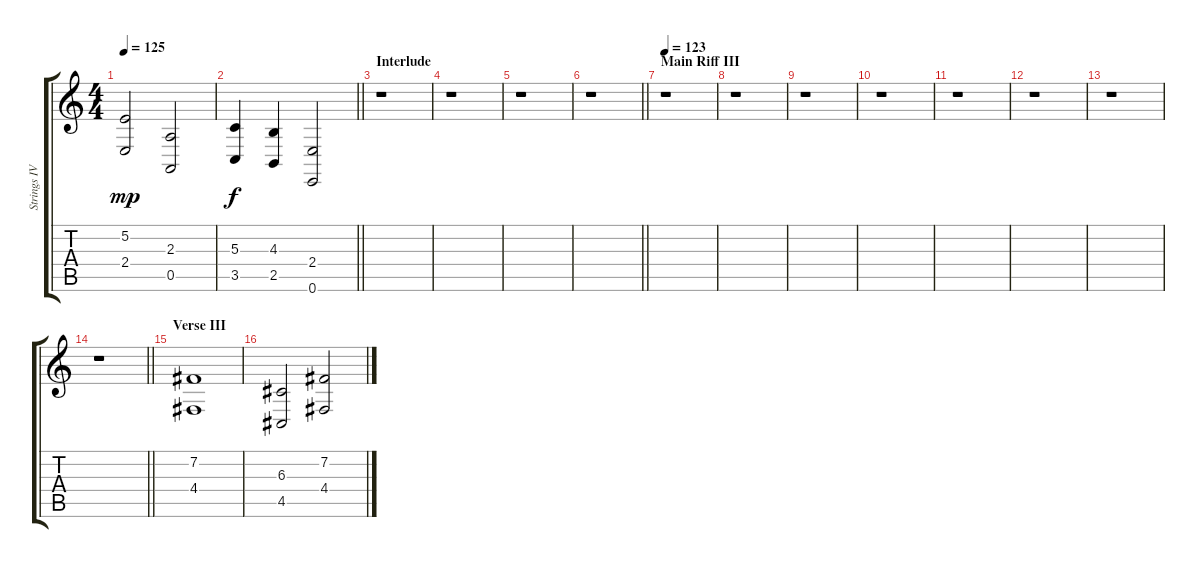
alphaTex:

\track ("Strings IV" "Strings IV") {instrument stringensemble2}
\staff {score tabs}
\tuning (E4 B3 G3 D3 A2 E2) {hide}
\ts (4 4)
\tempo 125
\clef g2
\ks c
(5.2 2.4).2{dy mp} (2.3 0.5).2 |
\barLineRight lightlight
(5.3 3.5).4{dy f} (4.3 2.5).4 (2.4 0.6).2 |
\section ("" "Interlude")
r.1 |
r.1 |
r.1 |
\barLineRight lightlight
r.1 |
\section ("" "Main Riff III")
\tempo 123
r.1 |
r.1 |
r.1 |
r.1 |
r.1 |
r.1 |
r.1 |
\barLineRight lightlight
r.1 |
\section ("" "Verse III")
(7.2 4.4).1{volume 7 balance 9 instrument stringensemble2} |
(6.3 4.5).2 (7.2 4.4).2
